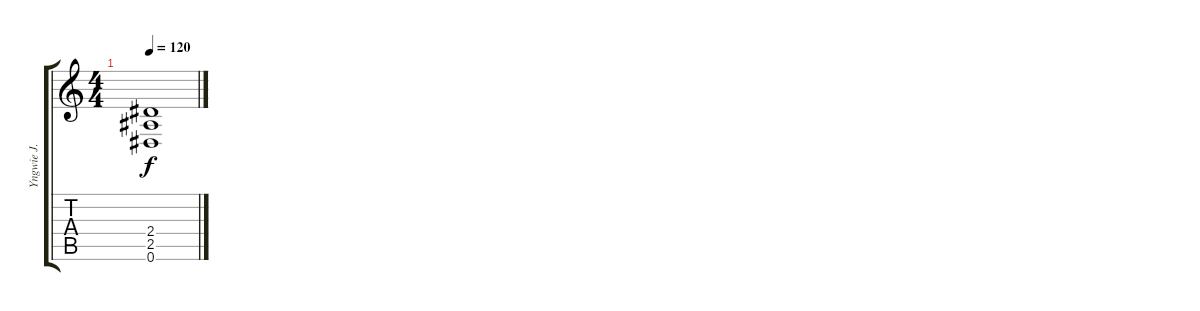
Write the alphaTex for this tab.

\track ("Yngwie J. Malmsteen" "Yngwie J. ") {instrument distortionguitar}
\staff {score tabs}
\tuning (Eb4 Bb3 Gb3 Db3 Ab2 Eb2) {hide}
\ts (4 4)
\tempo 120
\clef g2
\ks c
(2.4 2.5 0.6).1{dy f}
